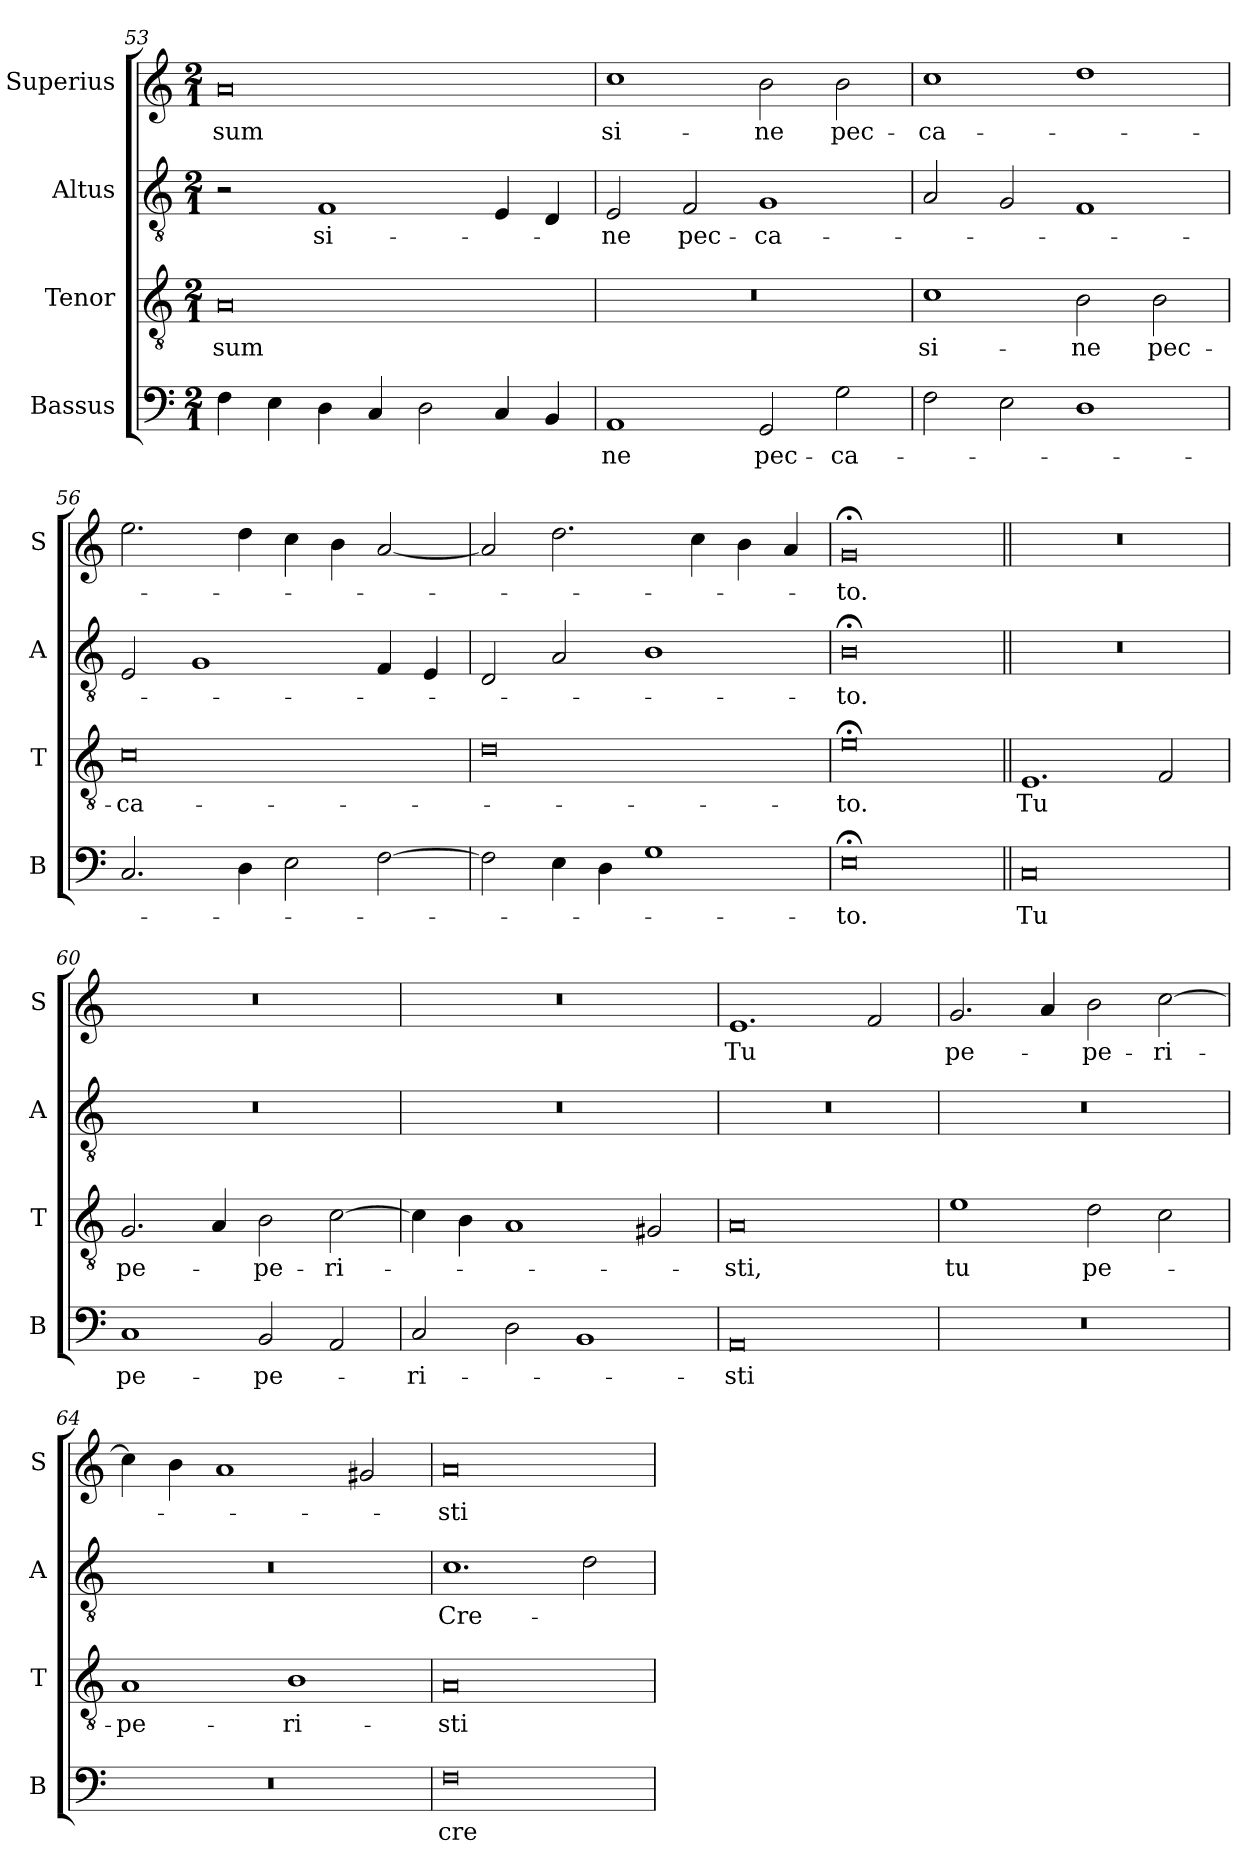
**kern	**text	**kern	**text	**kern	**text	**kern	**text
*part4	*part4	*part3	*part3	*part2	*part2	*part1	*part1
*staff4	*staff4	*staff3	*staff3	*staff2	*staff2	*staff1	*staff1
*I"Bassus	*	*I"Tenor	*	*I"Altus	*	*I"Superius	*
*I'B	*	*I'T	*	*I'A	*	*I'S	*
*clefF4	*	*clefGv2	*	*clefGv2	*	*clefG2	*
*k[]	*	*k[]	*	*k[]	*	*k[]	*
*M2/1	*	*M2/1	*	*M2/1	*	*M2/1	*
=53	=53	=53	=53	=53	=53	=53	=53
4F	.	0A	-sum	2r	.	0a	-sum
4E	.	.	.	.	.	.	.
4D	.	.	.	1F	si-	.	.
4C	.	.	.	.	.	.	.
2D	.	.	.	.	.	.	.
4C	.	.	.	4E	.	.	.
4BB	.	.	.	4D	.	.	.
=54	=54	=54	=54	=54	=54	=54	=54
1AA	-ne	0r	.	2E	-ne	1cc	si-
.	.	.	.	2F	pec-	.	.
2GG	pec-	.	.	1G	-ca-	2b	-ne
2G	-ca-	.	.	.	.	2b	pec-
=55	=55	=55	=55	=55	=55	=55	=55
2F	.	1c	si-	2A	.	1cc	-ca-
2E	.	.	.	2G	.	.	.
1D	.	2B	-ne	1F	.	1dd	.
.	.	2B	pec-	.	.	.	.
=56	=56	=56	=56	=56	=56	=56	=56
2.C	.	0c	-ca-	2E	.	2.ee	.
.	.	.	.	1G	.	.	.
4D	.	.	.	.	.	4dd	.
2E	.	.	.	.	.	4cc	.
.	.	.	.	.	.	4b	.
[2F	.	.	.	4F	.	[2a	.
.	.	.	.	4E	.	.	.
=57	=57	=57	=57	=57	=57	=57	=57
2F]	.	0d	.	2D	.	2a]	.
4E	.	.	.	2A	.	2.dd	.
4D	.	.	.	.	.	.	.
1G	.	.	.	1B	.	.	.
.	.	.	.	.	.	4cc	.
.	.	.	.	.	.	4b	.
.	.	.	.	.	.	4a	.
=58	=58	=58	=58	=58	=58	=58	=58
0E;<	-to.	0e;<	-to.	0B;<	-to.	0g;<	-to.
=59||	=59||	=59||	=59||	=59||	=59||	=59||	=59||
0C	Tu	1.E	Tu	0r	.	0r	.
.	.	2F	.	.	.	.	.
=60	=60	=60	=60	=60	=60	=60	=60
1C	pe-	2.G	pe-	0r	.	0r	.
.	.	4A	.	.	.	.	.
2BB	-pe-	2B	-pe-	.	.	.	.
2AA	.	[2c	-ri-	.	.	.	.
=61	=61	=61	=61	=61	=61	=61	=61
2C	-ri-	4c]	.	0r	.	0r	.
.	.	4B	.	.	.	.	.
2D	.	1A	.	.	.	.	.
1BB	.	.	.	.	.	.	.
.	.	2G#X	.	.	.	.	.
=62	=62	=62	=62	=62	=62	=62	=62
0AA	-sti	0A	-sti,	0r	.	1.e	Tu
.	.	.	.	.	.	2f	.
=63	=63	=63	=63	=63	=63	=63	=63
!	!	!	!LO:LY:i	!	!	!	!
0r	.	1e	tu	0r	.	2.g	pe-
.	.	.	.	.	.	4a	.
!	!	!	!LO:LY:i	!	!	!	!
.	.	2d	pe-	.	.	2b	-pe-
.	.	2c	.	.	.	[2cc	-ri-
=64	=64	=64	=64	=64	=64	=64	=64
!	!	!	!LO:LY:i	!	!	!	!
0r	.	1A	-pe-	0r	.	4cc]	.
.	.	.	.	.	.	4b	.
.	.	.	.	.	.	1a	.
!	!	!	!LO:LY:i	!	!	!	!
.	.	1B	-ri-	.	.	.	.
.	.	.	.	.	.	2g#X	.
=65	=65	=65	=65	=65	=65	=65	=65
!	!	!	!LO:LY:i	!	!	!	!
0F	cre-	0A	-sti	1.c	Cre-	0a	-sti
.	.	.	.	2d	.	.	.
=	=	=	=	=	=	=	=
*-	*-	*-	*-	*-	*-	*-	*-
